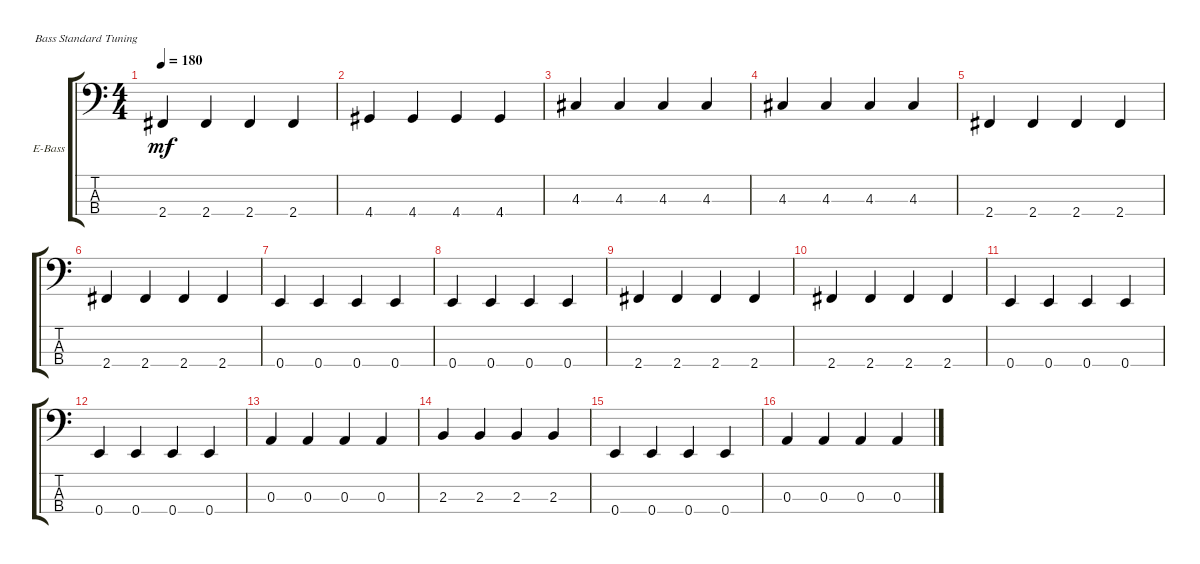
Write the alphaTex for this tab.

\defaultSystemsLayout 4
\bracketExtendMode groupsimilarinstruments
\firstSystemTrackNameOrientation horizontal
\otherSystemsTrackNameOrientation horizontal
\track ("Electric Bass" "E-Bass") {instrument electricbassfinger}
\staff {score tabs}
\tuning (G2 D2 A1 E1)
\ts (4 4)
\tempo 180
\clef f4
\scale
0.333333
\ks c
2.4.4{dy mf} 2.4.4 2.4.4 2.4.4 |
\scale
0.333333 4.4.4 4.4.4 4.4.4 4.4.4 |
\scale
0.333333 4.3.4 4.3.4 4.3.4 4.3.4 |
\scale
0.333333 4.3.4 4.3.4 4.3.4 4.3.4 |
\scale
0.333333 2.4.4 2.4.4 2.4.4 2.4.4 |
\scale
0.333333 2.4.4 2.4.4 2.4.4 2.4.4 |
\scale
0.333333 0.4.4 0.4.4 0.4.4 0.4.4 |
\scale
0.333333 0.4.4 0.4.4 0.4.4 0.4.4 |
\scale
0.333333 2.4.4 2.4.4 2.4.4 2.4.4 |
\scale
0.333333 2.4.4 2.4.4 2.4.4 2.4.4 |
\scale
0.333333 0.4.4 0.4.4 0.4.4 0.4.4 |
\scale
0.333333 0.4.4 0.4.4 0.4.4 0.4.4 |
\scale
0.333333 0.3.4 0.3.4 0.3.4 0.3.4 |
\scale
0.333333 2.3.4 2.3.4 2.3.4 2.3.4 |
\scale
0.333333 0.4.4 0.4.4 0.4.4 0.4.4 |
\scale
0.333333 0.3.4 0.3.4 0.3.4 0.3.4
